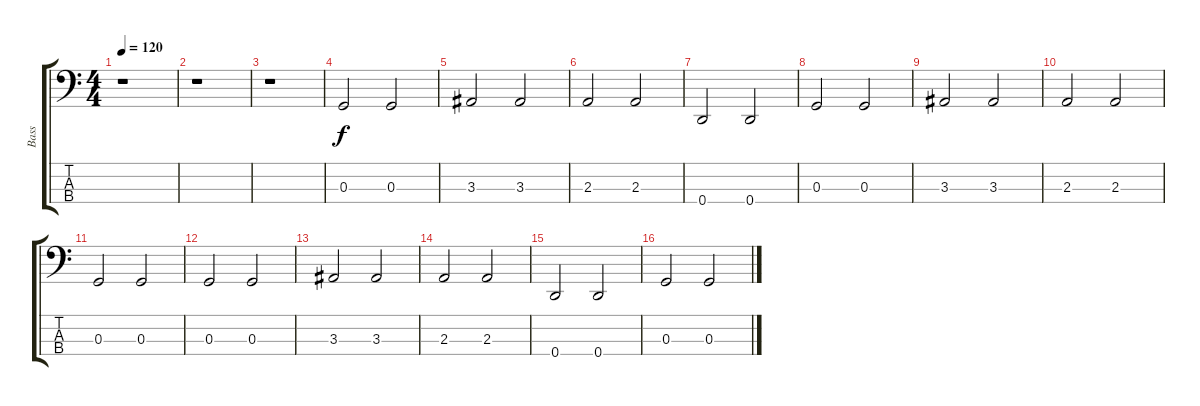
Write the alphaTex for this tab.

\track ("Bass" "Bass") {instrument electricbasspick}
\staff {score tabs}
\tuning (F2 C2 G1 D1) {hide}
\ts (4 4)
\tempo 120
\clef f4
\ks c
r.1{dy f} |
r.1 |
r.1 |
0.3.2{instrument electricbassfinger} 0.3.2 |
3.3.2 3.3.2 |
2.3.2 2.3.2 |
0.4.2 0.4.2 |
0.3.2 0.3.2 |
3.3.2 3.3.2 |
2.3.2 2.3.2 |
0.3.2 0.3.2 |
0.3.2 0.3.2 |
3.3.2 3.3.2 |
2.3.2 2.3.2 |
0.4.2 0.4.2 |
0.3.2 0.3.2
